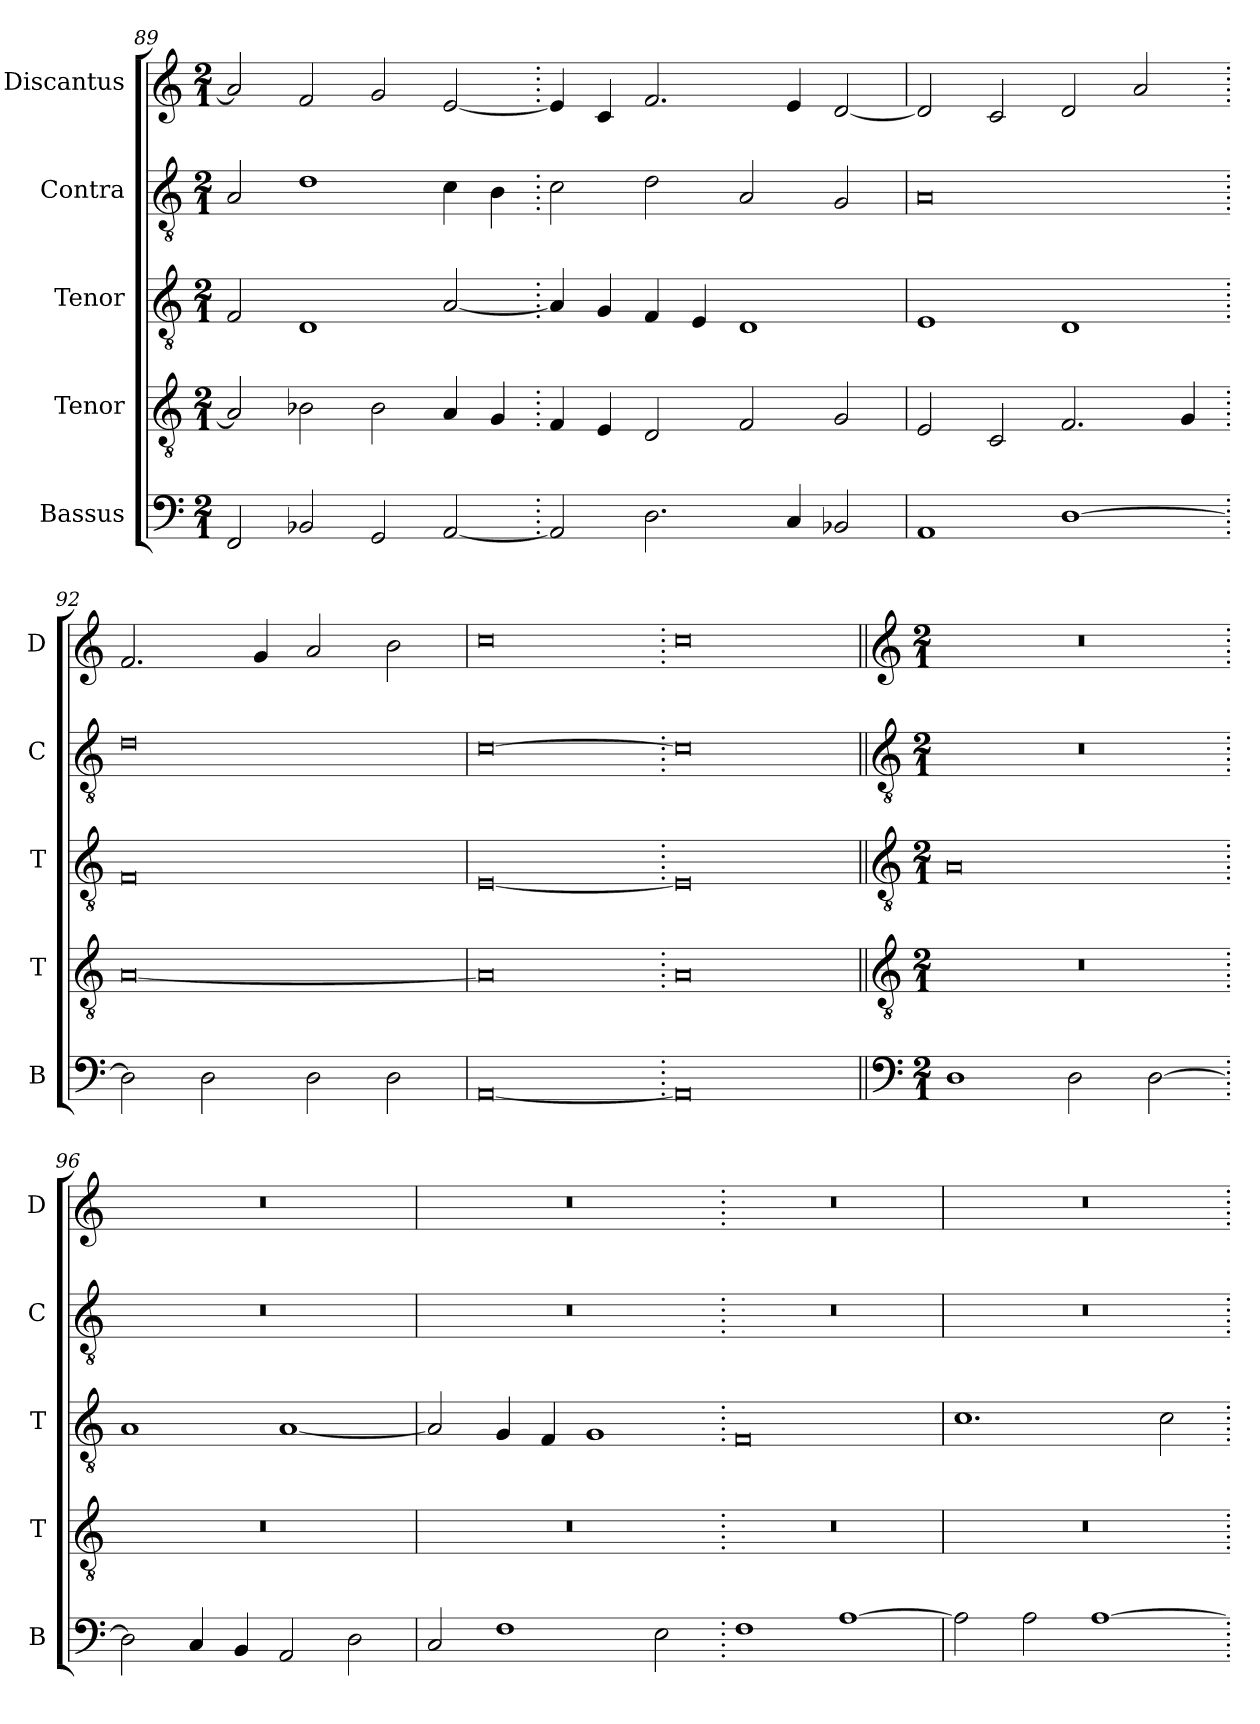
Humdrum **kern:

**kern	**kern	**kern	**kern	**kern
*part5	*part4	*part3	*part2	*part1
*staff5	*staff4	*staff3	*staff2	*staff1
*I"Bassus	*I"Tenor	*I"Tenor	*I"Contra	*I"Discantus
*I'B	*I'T	*I'T	*I'C	*I'D
*clefF4	*clefGv2	*clefGv2	*clefGv2	*clefG2
*k[]	*k[]	*k[]	*k[]	*k[]
*M2/1	*M2/1	*M2/1	*M2/1	*M2/1
=89	=89	=89	=89	=89
2FF/	2A/]	2F/	2A/	2a/]
2BB-X/	2B-X\	1D	1d	2f/
2GG/	2B-\	.	.	2g/
[2AA/	4A/	[2A/	4c\	[2e/
.	4G/	.	4B\	.
=90.	=90.	=90.	=90.	=90.
2AA/]	4F/	4A/]	2c\	4e/]
.	4E/	4G/	.	4c/
2.D\	2D/	4F/	2d\	2.f/
.	.	4E/	.	.
.	2F/	1D	2A/	.
4C/	.	.	.	4e/
2BB-X/	2G/	.	2G/	[2d/
=91	=91	=91	=91	=91
1AA	2E/	1E	0A	2d/]
.	2C/	.	.	2c/
[1D	2.F/	1D	.	2d/
.	.	.	.	2a/
.	4G/	.	.	.
=92.	=92.	=92.	=92.	=92.
2D\]	[0A	0F	0d	2.f/
2D\	.	.	.	.
.	.	.	.	4g/
2D\	.	.	.	2a/
2D\	.	.	.	2b\
=93	=93	=93	=93	=93
[0AA	0A]	[0E	[0c	0cc
=94.	=94.	=94.	=94.	=94.
0AA]	0A	0E]	0c]	0cc
!!LO:LB:g=z
=95||	=95||	=95||	=95||	=95||
*clefF4	*clefGv2	*clefGv2	*clefGv2	*clefG2
*k[]	*k[]	*k[]	*k[]	*k[]
*M2/1	*M2/1	*M2/1	*M2/1	*M2/1
1D	0r	0A	0r	0r
2D\	.	.	.	.
[2D\	.	.	.	.
=96.	=96.	=96.	=96.	=96.
2D\]	0r	1A	0r	0r
4C/	.	.	.	.
4BB/	.	.	.	.
2AA/	.	[1A	.	.
2D\	.	.	.	.
=97	=97	=97	=97	=97
2C/	0r	2A/]	0r	0r
1F	.	4G/	.	.
.	.	4F/	.	.
.	.	1G	.	.
2E\	.	.	.	.
=98.	=98.	=98.	=98.	=98.
1F	0r	0F	0r	0r
[1A	.	.	.	.
=99	=99	=99	=99	=99
2A\]	0r	1.c	0r	0r
2A\	.	.	.	.
[1A	.	.	.	.
.	.	2c\	.	.
=.	=.	=.	=.	=.
*-	*-	*-	*-	*-
